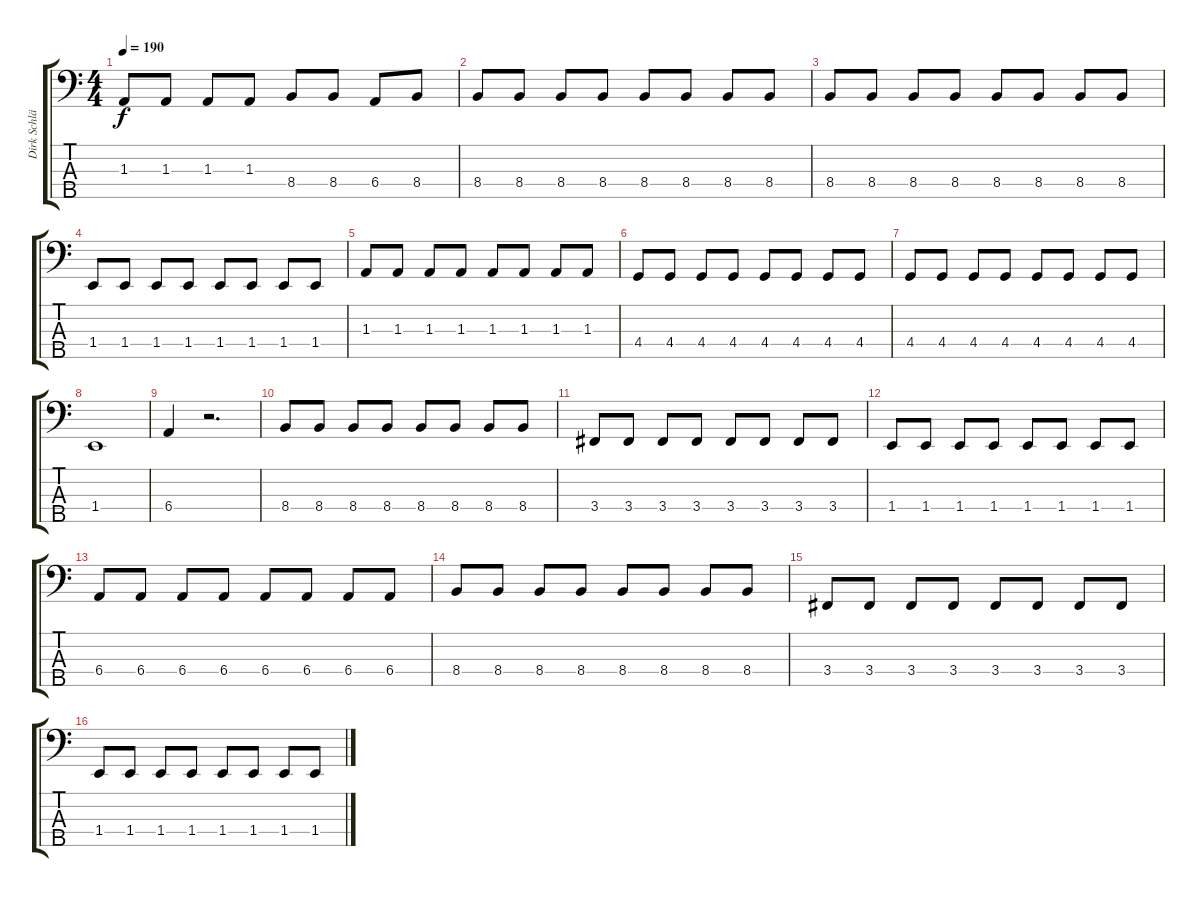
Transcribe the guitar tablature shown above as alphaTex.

\track ("Dirk Schlächter" "Dirk Schlä") {instrument electricbasspick}
\staff {score tabs}
\tuning (Gb2 Db2 Ab1 Eb1 Bb0) {hide}
\ts (4 4)
\tempo 190
\clef f4
\ks c
1.3.8{dy f} 1.3.8 1.3.8 1.3.8 8.4.8 8.4.8 6.4.8 8.4.8 |
8.4.8 8.4.8 8.4.8 8.4.8 8.4.8 8.4.8 8.4.8 8.4.8 |
8.4.8 8.4.8 8.4.8 8.4.8 8.4.8 8.4.8 8.4.8 8.4.8 |
1.4.8 1.4.8 1.4.8 1.4.8 1.4.8 1.4.8 1.4.8 1.4.8 |
1.3.8 1.3.8 1.3.8 1.3.8 1.3.8 1.3.8 1.3.8 1.3.8 |
4.4.8 4.4.8 4.4.8 4.4.8 4.4.8 4.4.8 4.4.8 4.4.8 |
4.4.8 4.4.8 4.4.8 4.4.8 4.4.8 4.4.8 4.4.8 4.4.8 |
1.4.1 |
6.4.4 r.2{d} |
8.4.8 8.4.8 8.4.8 8.4.8 8.4.8 8.4.8 8.4.8 8.4.8 |
3.4.8 3.4.8 3.4.8 3.4.8 3.4.8 3.4.8 3.4.8 3.4.8 |
1.4.8 1.4.8 1.4.8 1.4.8 1.4.8 1.4.8 1.4.8 1.4.8 |
6.4.8 6.4.8 6.4.8 6.4.8 6.4.8 6.4.8 6.4.8 6.4.8 |
8.4.8 8.4.8 8.4.8 8.4.8 8.4.8 8.4.8 8.4.8 8.4.8 |
3.4.8 3.4.8 3.4.8 3.4.8 3.4.8 3.4.8 3.4.8 3.4.8 |
1.4.8 1.4.8 1.4.8 1.4.8 1.4.8 1.4.8 1.4.8 1.4.8
